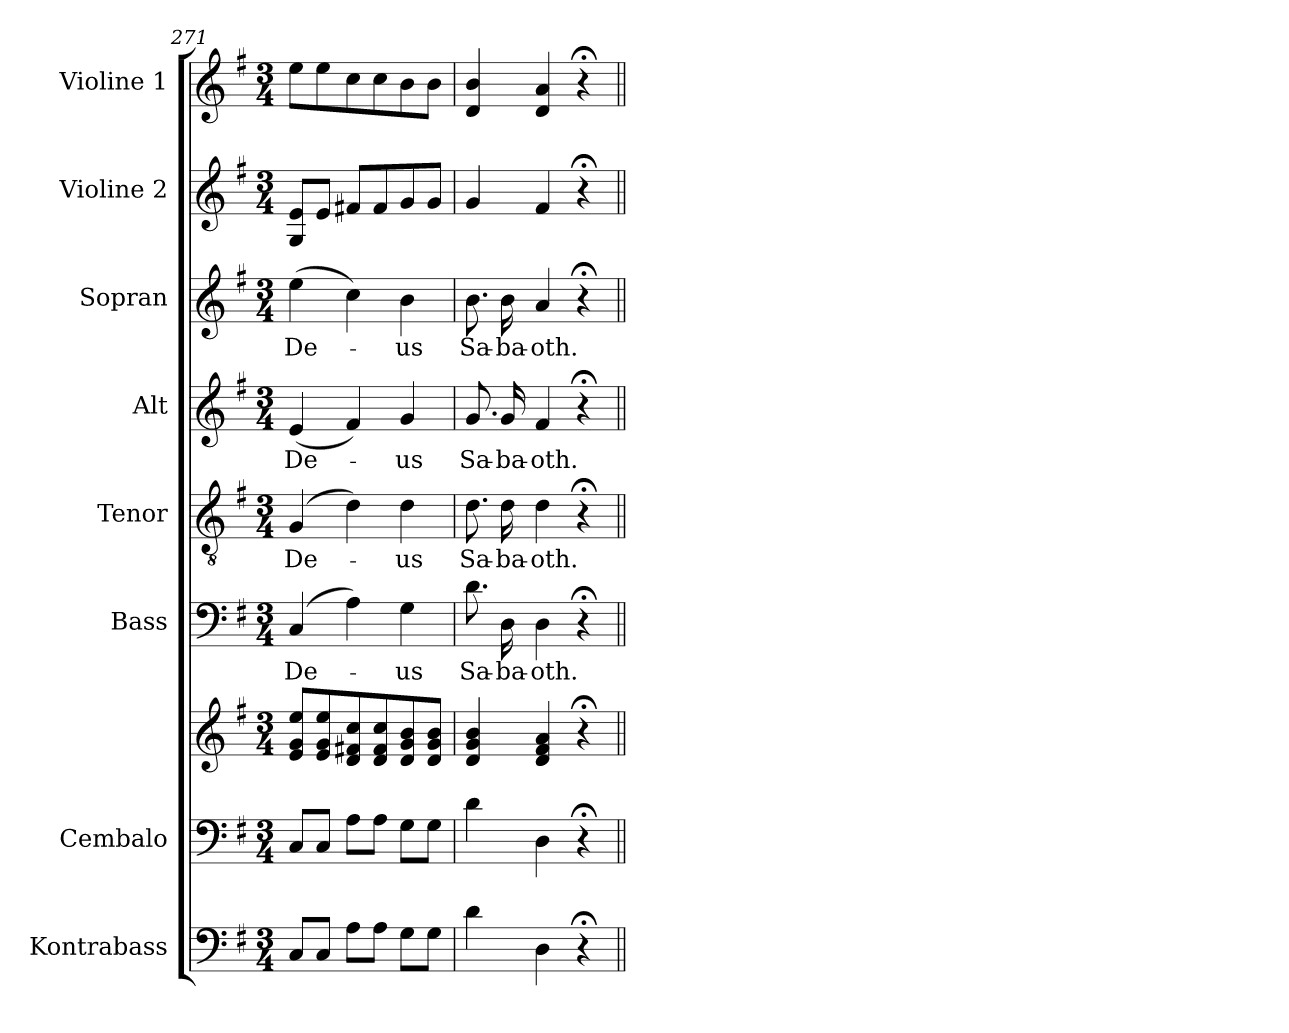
**kern	**kern	**kern	**kern	**text	**kern	**text	**kern	**text	**kern	**text	**kern	**kern
*part8	*part7	*part7	*part6	*part6	*part5	*part5	*part4	*part4	*part3	*part3	*part2	*part1
*staff9	*staff8	*staff7	*staff6	*staff6	*staff5	*staff5	*staff4	*staff4	*staff3	*staff3	*staff2	*staff1
*I"Kontrabass	*I"Cembalo	*	*I"Bass	*	*I"Tenor	*	*I"Alt	*	*I"Sopran	*	*I"Violine 2	*I"Violine 1
*I'Kb.	*I'Cemb.	*	*I'B.	*	*I'T.	*	*I'A.	*	*I'S.	*	*I'Vl. 2	*I'Vl. 1
!!LO:PB:g=z
*clefF4	*clefF4	*clefG2	*clefF4	*	*clefGv2	*	*clefG2	*	*clefG2	*	*clefG2	*clefG2
*ITrd7c12	*	*	*	*	*	*	*	*	*	*	*	*
*k[f#]	*k[f#]	*k[f#]	*k[f#]	*	*k[f#]	*	*k[f#]	*	*k[f#]	*	*k[f#]	*k[f#]
*G:	*G:	*G:	*G:	*	*G:	*	*G:	*	*G:	*	*G:	*G:
*M3/4	*M3/4	*M3/4	*M3/4	*	*M3/4	*	*M3/4	*	*M3/4	*	*M3/4	*M3/4
=271	=271	=271	=271	=271	=271	=271	=271	=271	=271	=271	=271	=271
!	!	!	!	!LO:LY:b	!	!LO:LY:b	!	!LO:LY:b	!	!LO:LY:b	!	!
8CC/L	8C/L	8e/ 8g/ 8ee/L	(4C/	De-	(4G/	De-	(<4e/	De-	(>4ee\	De-	8G/ 8e/L	8ee\L
8CC/J	8C/J	8e/ 8g/ 8ee/	.	.	.	.	.	.	.	.	8e/J	8ee\
8AA\L	8A\L	8d/ 8f#X/ 8cc/	4A\)	.	4d\)	.	4f#/)	.	4cc\)	.	8f#X/L	8cc\
8AA\J	8A\J	8d/ 8f#/ 8cc/	.	.	.	.	.	.	.	.	8f#/	8cc\
!	!	!	!	!LO:LY:b	!	!LO:LY:b	!	!LO:LY:b	!	!LO:LY:b	!	!
8GG\L	8G\L	8d/ 8g/ 8b/	4G\	-us	4d\	-us	4g/	-us	4b\	-us	8g/	8b\
8GG\J	8G\J	8d/ 8g/ 8b/J	.	.	.	.	.	.	.	.	8g/J	8b\J
=272	=272	=272	=272	=272	=272	=272	=272	=272	=272	=272	=272	=272
!	!	!	!	!LO:LY:b	!	!LO:LY:b	!	!LO:LY:b	!	!LO:LY:b	!	!
4D\	4d\	4d/ 4g/ 4b/	8.d\	Sa-	8.d\	Sa-	8.g/	Sa-	8.b\	Sa-	4g/	4d/ 4b/
!	!	!	!	!LO:LY:b	!	!LO:LY:b	!	!LO:LY:b	!	!LO:LY:b	!	!
.	.	.	16D\	-ba-	16d\	-ba-	16g/	-ba-	16b\	-ba-	.	.
!	!	!	!	!LO:LY:b	!	!LO:LY:b	!	!LO:LY:b	!	!LO:LY:b	!	!
4DD\	4D\	4d/ 4f#/ 4a/	4D\	-oth.	4d\	-oth.	4f#/	-oth.	4a/	-oth.	4f#/	4d/ 4a/
4r;<	4r;<	4r;<	4r;<	.	4r;<	.	4r;<	.	4r;<	.	4r;<	4r;<
=||	=||	=||	=||	=||	=||	=||	=||	=||	=||	=||	=||	=||
*-	*-	*-	*-	*-	*-	*-	*-	*-	*-	*-	*-	*-
